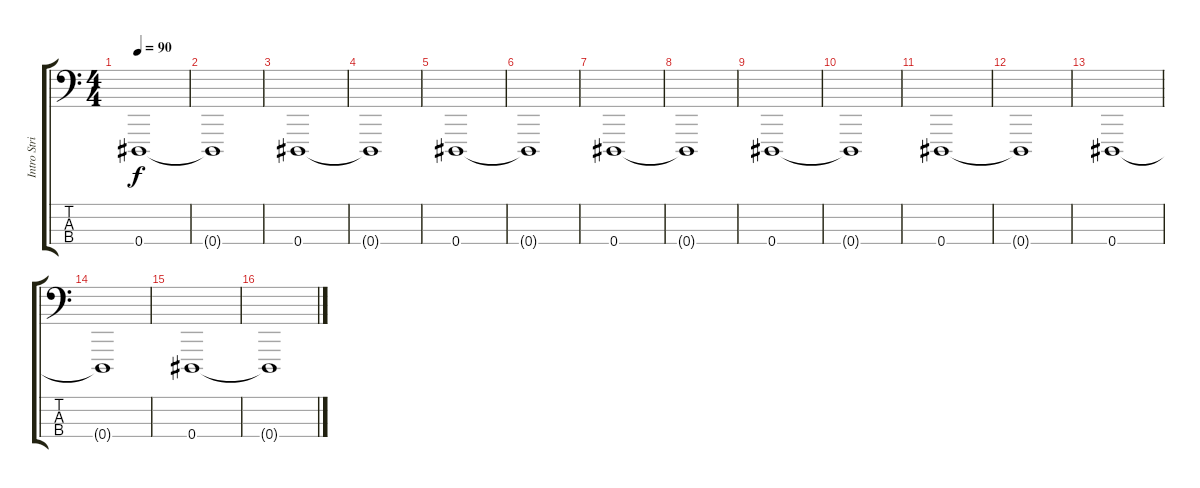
\track ("Intro Strings 2" "Intro Stri") {instrument stringensemble1}
\staff {score tabs}
\tuning (Gb2 Db2 Ab1 Eb1) {hide}
\ts (4 4)
\tempo 90
\clef f4
\ks c
0.4.1{dy f} |
0.4{t}.1 |
0.4.1 |
0.4{t}.1 |
0.4.1 |
0.4{t}.1 |
0.4.1 |
0.4{t}.1 |
0.4.1 |
0.4{t}.1 |
0.4.1 |
0.4{t}.1 |
0.4.1 |
0.4{t}.1 |
0.4.1 |
0.4{t}.1
